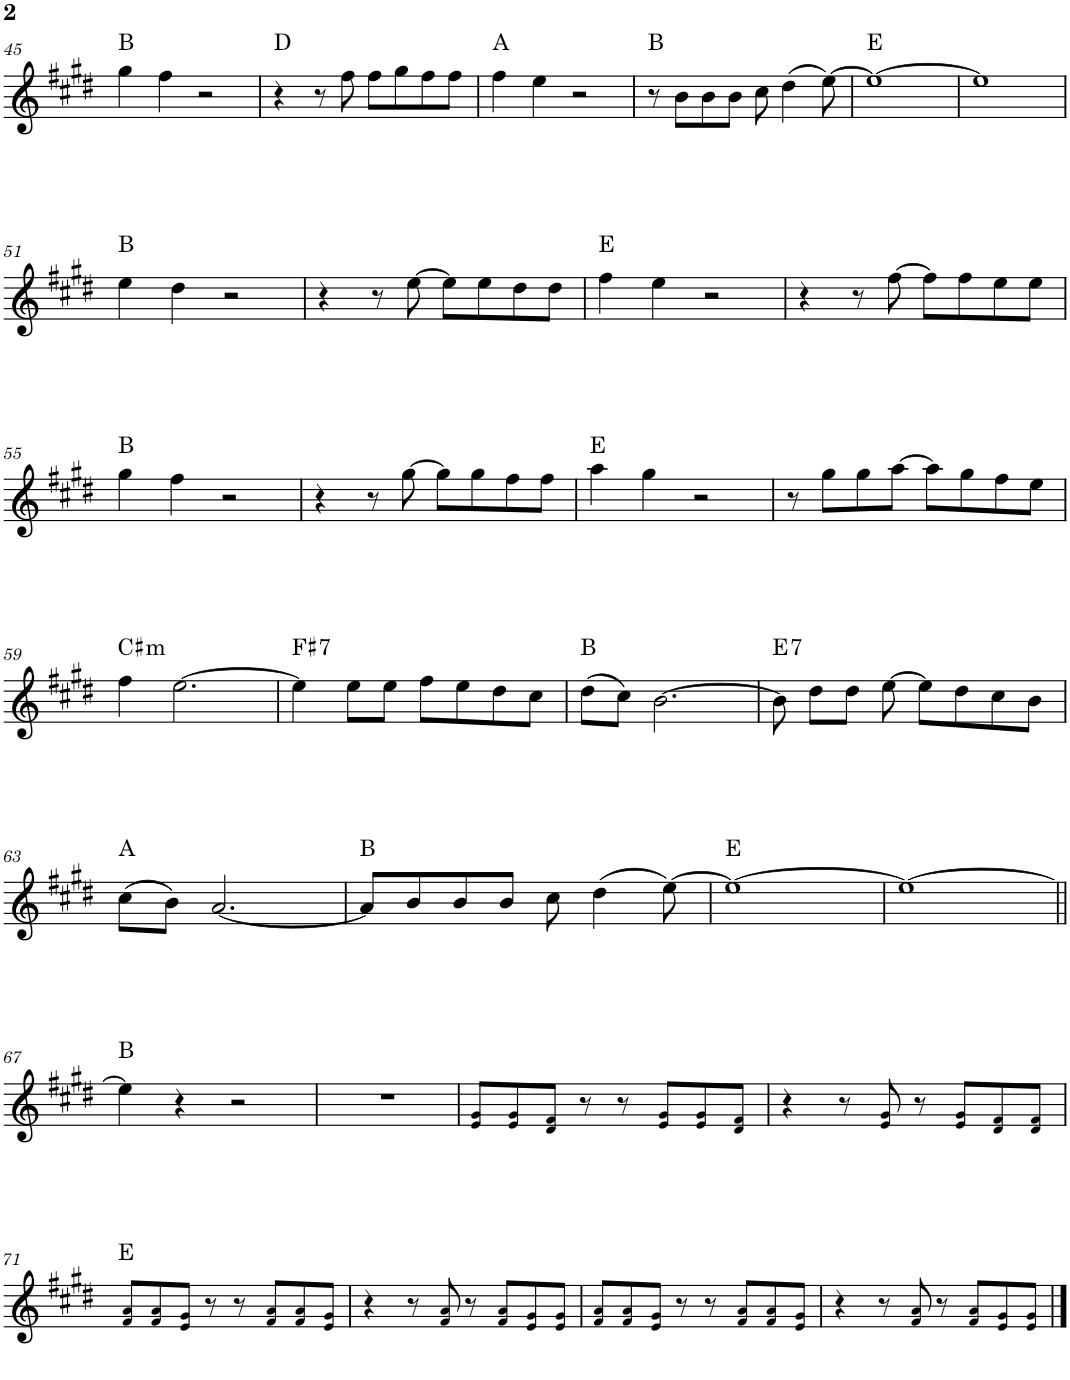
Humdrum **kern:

**kern	**harte
*part1	*part1
*staff1	*
*I"Piano	*
*I'Pno.	*
!!LO:PB:g=z
*clefG2	*
*k[f#c#g#d#]	*
*M4/4	*
=45	=45
4gg#\	B:maj
4ff#\	.
2r	.
=46	=46
4r	D:maj
8r	.
8ff#\	.
8ff#\L	.
8gg#\	.
8ff#\	.
8ff#\J	.
=47	=47
4ff#\	A:maj
4ee\	.
2r	.
=48	=48
8r	B:maj
8b\L	.
8b\	.
8b\J	.
8cc#\	.
(4dd#\	.
[8ee\)	.
=49	=49
1ee_	E:maj
=50	=50
1ee]	.
!!LO:LB:g=z
=51	=51
4ee\	B:maj
4dd#\	.
2r	.
=52	=52
4r	.
8r	.
[8ee\	.
8ee\L]	.
8ee\	.
8dd#\	.
8dd#\J	.
=53	=53
4ff#\	E:maj
4ee\	.
2r	.
=54	=54
4r	.
8r	.
[8ff#\	.
8ff#\L]	.
8ff#\	.
8ee\	.
8ee\J	.
!!LO:LB:g=z
=55	=55
4gg#\	B:maj
4ff#\	.
2r	.
=56	=56
4r	.
8r	.
[8gg#\	.
8gg#\L]	.
8gg#\	.
8ff#\	.
8ff#\J	.
=57	=57
4aa\	E:maj
4gg#\	.
2r	.
=58	=58
8r	.
8gg#\L	.
8gg#\	.
[8aa\J	.
8aa\L]	.
8gg#\	.
8ff#\	.
8ee\J	.
!!LO:LB:g=z
=59	=59
!	!LO:H:kt=m
4ff#\	C#:min
[2.ee\	.
=60	=60
!	!LO:H:kt=7
4ee\]	F#:7
8ee\L	.
8ee\J	.
8ff#\L	.
8ee\	.
8dd#\	.
8cc#\J	.
=61	=61
(8dd#\L	B:maj
8cc#\J)	.
[2.b\	.
=62	=62
!	!LO:H:kt=7
8b\]	E:7
8dd#\L	.
8dd#\J	.
[8ee\	.
8ee\L]	.
8dd#\	.
8cc#\	.
8b\J	.
!!LO:LB:g=z
=63	=63
(8cc#\L	A:maj
8b\J)	.
[2.a/	.
=64	=64
8a/L]	B:maj
8b/	.
8b/	.
8b/J	.
8cc#\	.
(4dd#\	.
[8ee\)	.
=65	=65
1ee_	E:maj
=66	=66
1ee_	.
!!LO:LB:g=z
=67||	=67||
4ee\]	B:maj
4r	.
2r	.
=68	=68
1r	.
=69	=69
8e!/ 8g#!/L	.
8e!/ 8g#!/	.
8d#!/ 8f#!/J	.
8r	.
8r	.
8e!/ 8g#!/L	.
8e!/ 8g#!/	.
8d#!/ 8f#!/J	.
=70	=70
4r	.
8r	.
8e!/ 8g#!/	.
8r	.
8e!/ 8g#!/L	.
8d#!/ 8f#!/	.
8d#!/ 8f#!/J	.
!!LO:LB:g=z
=71	=71
8f#!/ 8a!/L	E:maj
8f#!/ 8a!/	.
8e!/ 8g#!/J	.
8r	.
8r	.
8f#!/ 8a!/L	.
8f#!/ 8a!/	.
8e!/ 8g#!/J	.
=72	=72
4r	.
8r	.
8f#!/ 8a!/	.
8r	.
8f#!/ 8a!/L	.
8e!/ 8g#!/	.
8e!/ 8g#!/J	.
=73	=73
8f#!/ 8a!/L	.
8f#!/ 8a!/	.
8e!/ 8g#!/J	.
8r	.
8r	.
8f#!/ 8a!/L	.
8f#!/ 8a!/	.
8e!/ 8g#!/J	.
=74	=74
4r	.
8r	.
8f#!/ 8a!/	.
8r	.
8f#!/ 8a!/L	.
8e!/ 8g#!/	.
8e!/ 8g#!/J	.
==	==
*-	*-
